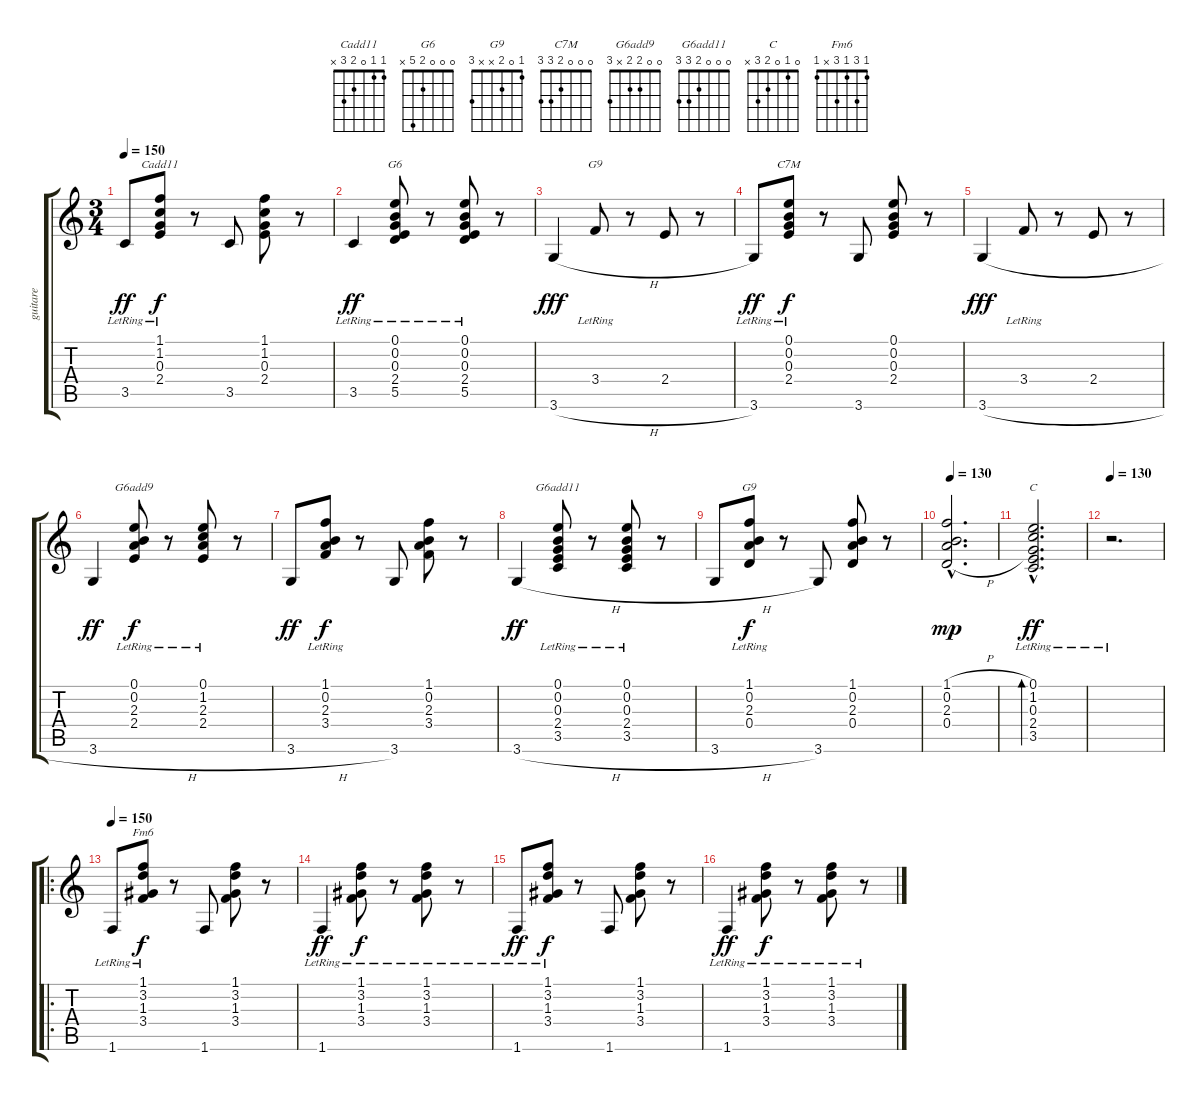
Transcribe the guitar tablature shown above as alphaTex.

\track ("guitare" "guitare") {instrument acousticguitarnylon}
\staff {score tabs}
\tuning (E4 B3 G3 D3 A2 E2) {hide}
\chord ("Cadd11" 1 1 0 2 3 x)
\chord ("G6" 0 0 0 2 5 x)
\chord ("G9" 1 0 2 3 x 3)
\chord ("C7M" 0 0 0 2 3 3)
\chord ("G6add9" 0 0 2 2 x 3)
\chord ("G6add11" 0 0 0 2 3 3)
\chord ("G9" 1 0 2 x x 3)
\chord ("C" 0 1 0 2 3 x)
\chord ("Fm6" 1 3 1 3 x 1)
\ts (3 4)
\tempo 150
\clef g2
\ks c
3.5{lr}.8{dy ff} (1.1{lr} 1.2{lr} 0.3{lr} 2.4{lr}).8{ch "Cadd11" dy f} r.8 3.5.8 (1.1 1.2 0.3 2.4).8 r.8 |
3.5{lr}.4{dy ff} (0.1{lr} 0.2{lr} 0.3{lr} 2.4{lr} 5.5{lr}).8{ch "G6"} r.8 (0.1{lr} 0.2{lr} 0.3{lr} 2.4{lr} 5.5{lr}).8 r.8 |
3.6{h}.4{dy fff} 3.4{lr}.8{ch "G9"} r.8 2.4.8 r.8 |
3.6{lr}.8{dy ff} (0.1{lr} 0.2{lr} 0.3{lr} 2.4{lr}).8{ch "C7M" dy f} r.8 3.6.8 (0.1 0.2 0.3 2.4).8 r.8 |
3.6{h}.4{dy fff} 3.4{lr}.8 r.8 2.4.8 r.8 |
3.6{h}.4{dy ff} (0.1{lr} 0.2{lr} 2.3{lr} 2.4{lr}).8{ch "G6add9" dy f} r.8 (0.1{lr} 1.2{lr} 2.3{lr} 2.4{lr}).8 r.8 |
3.6{h}.8{dy ff} (1.1{lr} 0.2{lr} 2.3{lr} 3.4{lr}).8{dy f} r.8 3.6.8 (1.1 0.2 2.3 3.4).8 r.8 |
3.6{h}.4{dy ff} (0.1{lr} 0.2{lr} 0.3{lr} 2.4{lr} 3.5{lr}).8{ch "G6add11"} r.8 (0.1{lr} 0.2{lr} 0.3{lr} 2.4{lr} 3.5{lr}).8 r.8 |
3.6{h}.8 (1.1{lr} 0.2{lr} 2.3{lr} 0.4{lr}).8{ch "G9" dy f} r.8 3.6.8 (1.1 0.2 2.3 0.4).8 r.8 |
\tempo 130
(1.1{h hac} 0.2{h hac} 2.3{h hac} 0.4{h hac}).2{d dy mp} |
(0.1{hac lr} 1.2{hac lr} 0.3{hac lr} 2.4{hac lr} 3.5{hac lr}).2{d bd 480 ch "C" dy ff} |
\tempo 130
r.2{d} |
\ro
\tempo 150
1.6{lr}.8 (1.1{lr} 3.2{lr} 1.3{lr} 3.4{lr}).8{ch "Fm6" dy f} r.8 1.6.8 (1.1 3.2 1.3 3.4).8 r.8 |
1.6{lr}.4{dy ff} (1.1{lr} 3.2{lr} 1.3{lr} 3.4{lr}).8{dy f} r.8 (1.1{lr} 3.2{lr} 1.3{lr} 3.4{lr}).8 r.8 |
1.6{lr}.8{dy ff} (1.1{lr} 3.2{lr} 1.3{lr} 3.4{lr}).8{dy f} r.8 1.6.8 (1.1 3.2 1.3 3.4).8 r.8 |
1.6{lr}.4{dy ff} (1.1{lr} 3.2{lr} 1.3{lr} 3.4{lr}).8{dy f} r.8 (1.1{lr} 3.2{lr} 1.3{lr} 3.4{lr}).8 r.8
